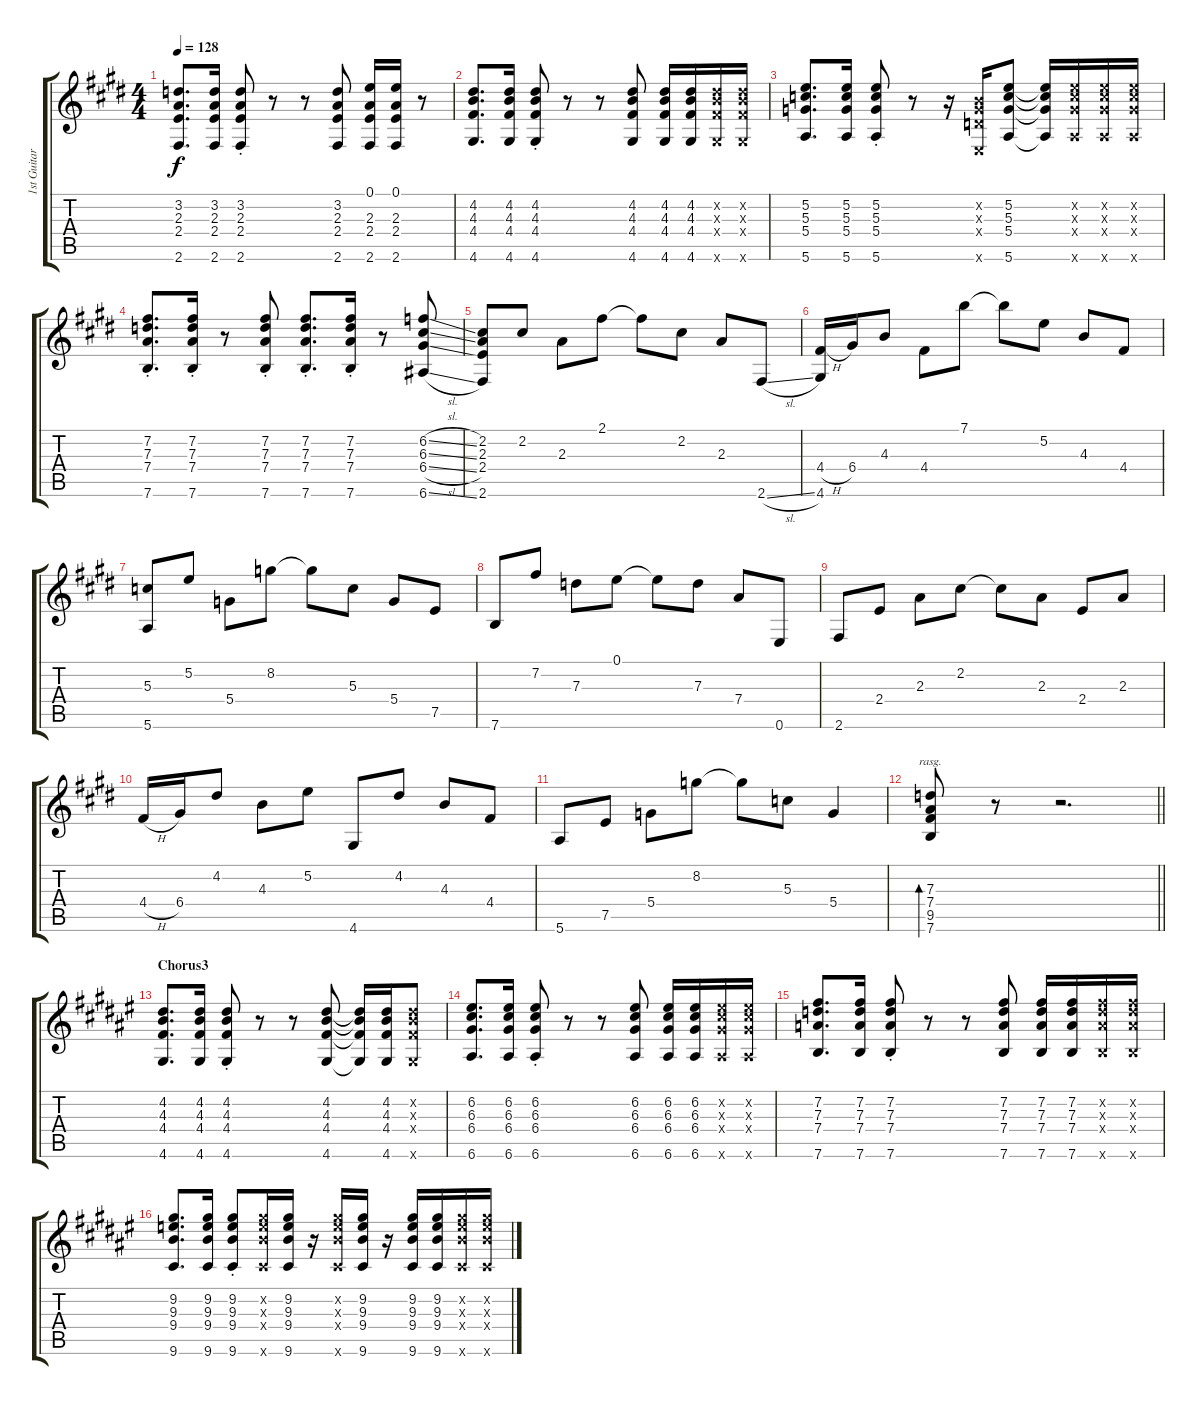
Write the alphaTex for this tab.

\track ("1st Guitar" "1st Guitar") {instrument acousticguitarnylon}
\staff {score tabs}
\tuning (E4 B3 G3 D3 A2 E2) {hide}
\ts (4 4)
\tempo 128
\clef g2
\ks c#minor
(3.2 2.3 2.4 2.6).8{d dy f} (3.2 2.3 2.4 2.6).16 (3.2{st} 2.3{st} 2.4{st} 2.6).8 r.8 r.8 (3.2 2.3 2.4 2.6).8 (0.1 2.3 2.4 2.6).16 (0.1 2.3 2.4 2.6).16 r.8 |
(4.2 4.3 4.4 4.6).8{d} (4.2 4.3 4.4 4.6).16 (4.2{st} 4.3{st} 4.4{st} 4.6).8 r.8 r.8 (4.2 4.3 4.4 4.6).8 (4.2 4.3 4.4 4.6).16 (4.2 4.3 4.4 4.6).16 (4.2{x} 4.3{x} 4.4{x} 4.6{x}).16 (4.2{x} 4.3{x} 4.4{x} 4.6{x}).16 |
(5.2 5.3 5.4 5.6).8{d} (5.2 5.3 5.4 5.6).16 (5.2{st} 5.3{st} 5.4{st} 5.6{st}).8 r.8 r.16 (0.2{x} 0.3{x} 0.4{x} 0.6{x}).16 (5.2 5.3 5.4 5.6).8 (5.2{t} 5.3{t} 5.4{t} 5.6{t}).16 (5.2{x} 5.3{x} 5.4{x} 5.6{x}).16 (5.2{x} 5.3{x} 5.4{x} 5.6{x}).16 (5.2{x} 5.3{x} 5.4{x} 5.6{x}).16 |
(7.2{st} 7.3{st} 7.4{st} 7.6{st}).8{d} (7.2{st} 7.3{st} 7.4{st} 7.6{st}).16 r.8 (7.2{st} 7.3{st} 7.4{st} 7.6{st}).8 (7.2{st} 7.3{st} 7.4{st} 7.6{st}).8{d} (7.2{st} 7.3{st} 7.4{st} 7.6{st}).16 r.8 (6.2{sl} 6.3{sl} 6.4{sl} 6.6{sl}).8 |
(2.2 2.3 2.4 2.6).8 2.2.8 2.3.8 2.1.8 2.1{t}.8 2.2.8 2.3.8 2.6{sl}.8 |
(4.4{h} 4.6).16 6.4.16 4.3.8 4.4.8 7.1.8 7.1{t}.8 5.2.8 4.3.8 4.4.8 |
(5.3 5.6).8 5.2.8 5.4.8 8.2.8 8.2{t}.8 5.3.8 5.4.8 7.5.8 |
7.6.8 7.2.8 7.3.8 0.1.8 0.1{t}.8 7.3.8 7.4.8 0.6.8 |
2.6.8 2.4.8 2.3.8 2.2.8 2.2{t}.8 2.3.8 2.4.8 2.3.8 |
4.4{h}.16 6.4.16 4.2.8 4.3.8 5.2.8 4.6.8 4.2.8 4.3.8 4.4.8 |
5.6.8 7.5.8 5.4.8 8.2.8 8.2{t}.8 5.3.8 5.4.4 |
\barLineRight lightlight
(7.3 7.4 9.5 7.6).8{bd 240 rasg ii} r.8 r.2{d} |
\section ("" "Chorus3")
\ks d#minor
(4.2 4.3 4.4 4.6).8{d} (4.2 4.3 4.4 4.6).16 (4.2{st} 4.3{st} 4.4{st} 4.6{st}).8 r.8 r.8 (4.2 4.3 4.4 4.6).8 (4.2{t} 4.3{t} 4.4{t} 4.6{t}).16 (4.2 4.3 4.4 4.6).16 (4.2{x} 4.3{x} 4.4{x} 4.6{x}).8 |
(6.2 6.3 6.4 6.6).8{d} (6.2 6.3 6.4 6.6).16 (6.2{st} 6.3{st} 6.4{st} 6.6{st}).8 r.8 r.8 (6.2 6.3 6.4 6.6).8 (6.2 6.3 6.4 6.6).16 (6.2 6.3 6.4 6.6).16 (6.2{x} 6.3{x} 6.4{x} 6.6{x}).16 (6.2{x} 6.3{x} 6.4{x} 6.6{x}).16 |
(7.2 7.3 7.4 7.6).8{d} (7.2 7.3 7.4 7.6).16 (7.2{st} 7.3{st} 7.4{st} 7.6{st}).8 r.8 r.8 (7.2 7.3 7.4 7.6).8 (7.2 7.3 7.4 7.6).16 (7.2 7.3 7.4 7.6).16 (7.2{x} 7.3{x} 7.4{x} 7.6{x}).16 (7.2{x} 7.3{x} 7.4{x} 7.6{x}).16 |
(9.2 9.3 9.4 9.6).8{d} (9.2 9.3 9.4 9.6).16 (9.2{st} 9.3{st} 9.4{st} 9.6{st}).8 (9.2{x} 9.3{x} 9.4{x} 9.6{x}).16 (9.2 9.3 9.4 9.6).16 r.16 (9.2{x} 9.3{x} 9.4{x} 9.6{x}).16 (9.2 9.3 9.4 9.6).16 r.16 (9.2 9.3 9.4 9.6).16 (9.2 9.3 9.4 9.6).16 (9.2{x} 9.3{x} 9.4{x} 9.6{x}).16 (9.2{x} 9.3{x} 9.4{x} 9.6{x}).16
